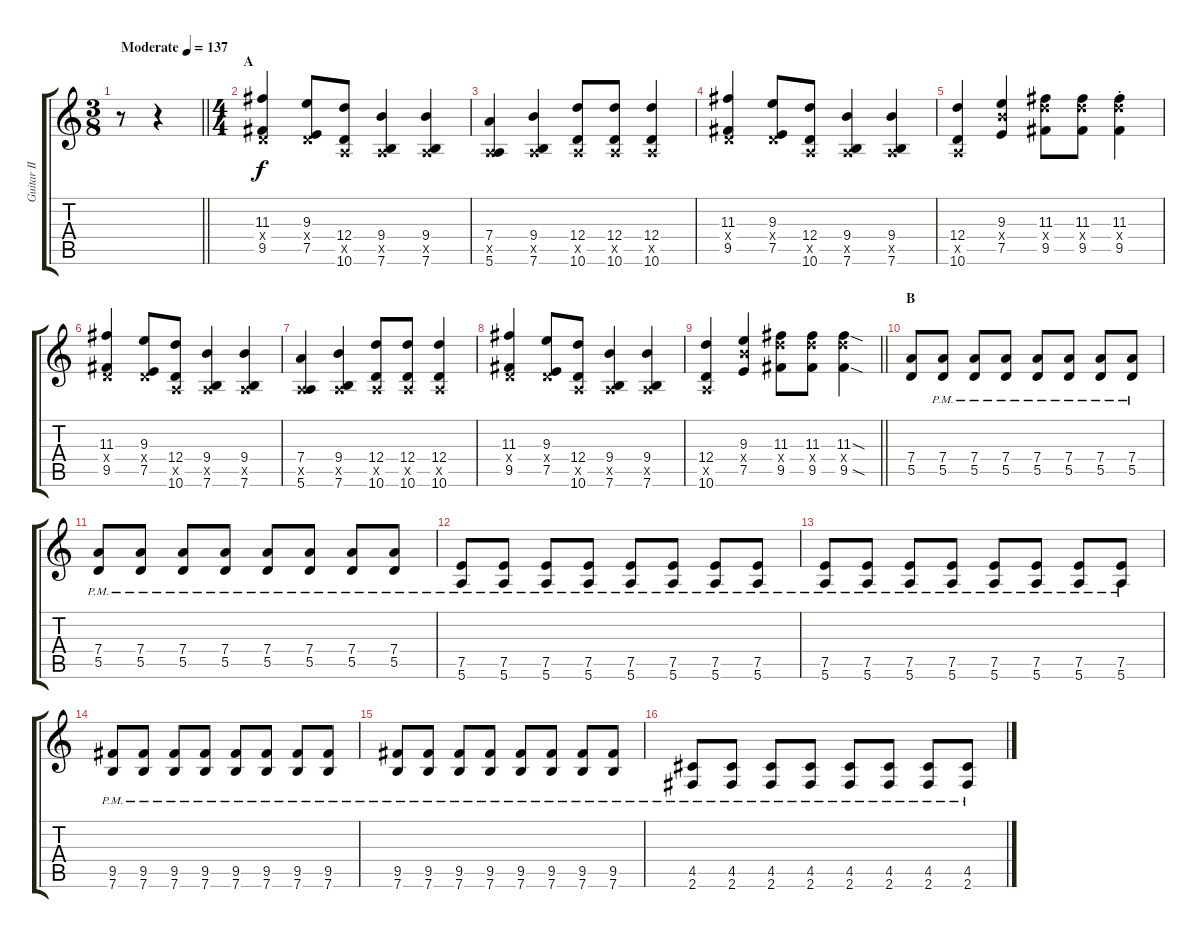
\track ("Guitar II - Kita" "Guitar II ") {instrument overdrivenguitar}
\staff {score tabs}
\tuning (E4 B3 G3 D3 A2 E2) {hide}
\ts (3 8)
\tempo (137 "Moderate")
\clef g2
\barLineRight lightlight
\ks c
r.8{dy f instrument overdrivenguitar} r.4 |
\ts (4 4)
\section ("" "A")
(11.3 0.4{x} 9.5).4 (9.3 0.4{x} 7.5).8 (12.4 0.5{x} 10.6).8 (9.4 0.5{x} 7.6).4 (9.4 0.5{x} 7.6).4 |
(7.4 0.5{x} 5.6).4 (9.4 0.5{x} 7.6).4 (12.4 0.5{x} 10.6).8 (12.4 0.5{x} 10.6).8 (12.4 0.5{x} 10.6).4 |
(11.3 0.4{x} 9.5).4 (9.3 0.4{x} 7.5).8 (12.4 0.5{x} 10.6).8 (9.4 0.5{x} 7.6).4 (9.4 0.5{x} 7.6).4 |
(12.4 0.5{x} 10.6).4 (9.3 9.4{x} 7.5).4 (11.3 12.4{x} 9.5).8 (11.3 12.4{x} 9.5).8 (11.3{st} 12.4{x} 9.5{st}).4 |
(11.3 0.4{x} 9.5).4 (9.3 0.4{x} 7.5).8 (12.4 0.5{x} 10.6).8 (9.4 0.5{x} 7.6).4 (9.4 0.5{x} 7.6).4 |
(7.4 0.5{x} 5.6).4 (9.4 0.5{x} 7.6).4 (12.4 0.5{x} 10.6).8 (12.4 0.5{x} 10.6).8 (12.4 0.5{x} 10.6).4 |
(11.3 0.4{x} 9.5).4 (9.3 0.4{x} 7.5).8 (12.4 0.5{x} 10.6).8 (9.4 0.5{x} 7.6).4 (9.4 0.5{x} 7.6).4 |
\barLineRight lightlight
(12.4 0.5{x} 10.6).4 (9.3 9.4{x} 7.5).4 (11.3 12.4{x} 9.5).8 (11.3 12.4{x} 9.5).8 (11.3{sod} 12.4{x} 9.5{sod}).4 |
\section ("" "B")
(7.4 5.5).8 (7.4{pm} 5.5{pm}).8 (7.4{pm} 5.5{pm}).8 (7.4{pm} 5.5{pm}).8 (7.4{pm} 5.5{pm}).8 (7.4{pm} 5.5{pm}).8 (7.4{pm} 5.5{pm}).8 (7.4{pm} 5.5{pm}).8 |
(7.4{pm} 5.5{pm}).8 (7.4{pm} 5.5{pm}).8 (7.4{pm} 5.5{pm}).8 (7.4{pm} 5.5{pm}).8 (7.4{pm} 5.5{pm}).8 (7.4{pm} 5.5{pm}).8 (7.4{pm} 5.5{pm}).8 (7.4{pm} 5.5{pm}).8 |
(7.5{pm} 5.6{pm}).8 (7.5{pm} 5.6{pm}).8 (7.5{pm} 5.6{pm}).8 (7.5{pm} 5.6{pm}).8 (7.5{pm} 5.6{pm}).8 (7.5{pm} 5.6{pm}).8 (7.5{pm} 5.6{pm}).8 (7.5{pm} 5.6{pm}).8 |
(7.5{pm} 5.6{pm}).8 (7.5{pm} 5.6{pm}).8 (7.5{pm} 5.6{pm}).8 (7.5{pm} 5.6{pm}).8 (7.5{pm} 5.6{pm}).8 (7.5{pm} 5.6{pm}).8 (7.5{pm} 5.6{pm}).8 (7.5{pm} 5.6{pm}).8 |
(9.5{pm} 7.6{pm}).8 (9.5{pm} 7.6{pm}).8 (9.5{pm} 7.6{pm}).8 (9.5{pm} 7.6{pm}).8 (9.5{pm} 7.6{pm}).8 (9.5{pm} 7.6{pm}).8 (9.5{pm} 7.6{pm}).8 (9.5{pm} 7.6{pm}).8 |
(9.5{pm} 7.6{pm}).8 (9.5{pm} 7.6{pm}).8 (9.5{pm} 7.6{pm}).8 (9.5{pm} 7.6{pm}).8 (9.5{pm} 7.6{pm}).8 (9.5{pm} 7.6{pm}).8 (9.5{pm} 7.6{pm}).8 (9.5{pm} 7.6{pm}).8 |
(4.5{pm} 2.6{pm}).8 (4.5{pm} 2.6{pm}).8 (4.5{pm} 2.6{pm}).8 (4.5{pm} 2.6{pm}).8 (4.5{pm} 2.6{pm}).8 (4.5{pm} 2.6{pm}).8 (4.5{pm} 2.6{pm}).8 (4.5{pm} 2.6{pm}).8
